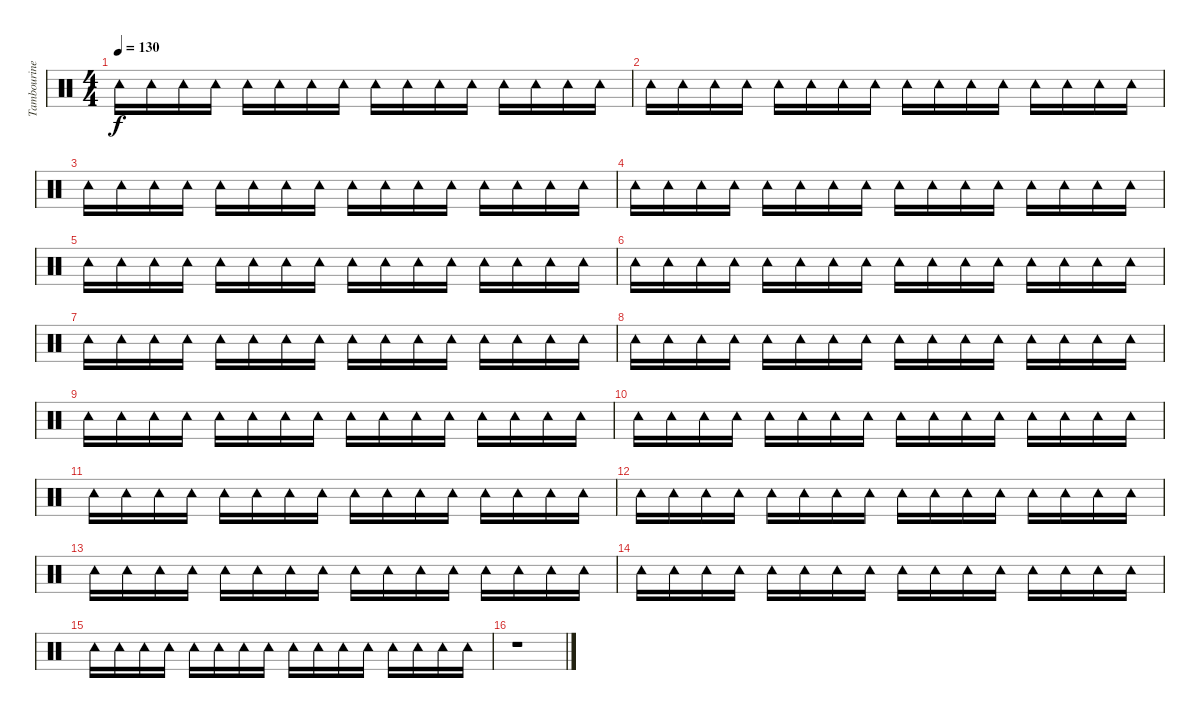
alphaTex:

\track ("Tambourine" "Tambourine") {instrument percussion}
\staff {score}
\articulation defaults
\ts (4 4)
\tempo 130
\clef neutral
\ks c "Tambourine (hit)".16{dy f} "Tambourine (hit)".16 "Tambourine (hit)".16 "Tambourine (hit)".16 "Tambourine (hit)".16 "Tambourine (hit)".16 "Tambourine (hit)".16 "Tambourine (hit)".16 "Tambourine (hit)".16 "Tambourine (hit)".16 "Tambourine (hit)".16 "Tambourine (hit)".16 "Tambourine (hit)".16 "Tambourine (hit)".16 "Tambourine (hit)".16 "Tambourine (hit)".16
|
"Tambourine (hit)".16 "Tambourine (hit)".16 "Tambourine (hit)".16 "Tambourine (hit)".16 "Tambourine (hit)".16 "Tambourine (hit)".16 "Tambourine (hit)".16 "Tambourine (hit)".16 "Tambourine (hit)".16 "Tambourine (hit)".16 "Tambourine (hit)".16 "Tambourine (hit)".16 "Tambourine (hit)".16 "Tambourine (hit)".16 "Tambourine (hit)".16 "Tambourine (hit)".16 |
"Tambourine (hit)".16 "Tambourine (hit)".16 "Tambourine (hit)".16 "Tambourine (hit)".16 "Tambourine (hit)".16 "Tambourine (hit)".16 "Tambourine (hit)".16 "Tambourine (hit)".16 "Tambourine (hit)".16 "Tambourine (hit)".16 "Tambourine (hit)".16 "Tambourine (hit)".16 "Tambourine (hit)".16 "Tambourine (hit)".16 "Tambourine (hit)".16 "Tambourine (hit)".16 |
"Tambourine (hit)".16 "Tambourine (hit)".16 "Tambourine (hit)".16 "Tambourine (hit)".16 "Tambourine (hit)".16 "Tambourine (hit)".16 "Tambourine (hit)".16 "Tambourine (hit)".16 "Tambourine (hit)".16 "Tambourine (hit)".16 "Tambourine (hit)".16 "Tambourine (hit)".16 "Tambourine (hit)".16 "Tambourine (hit)".16 "Tambourine (hit)".16 "Tambourine (hit)".16 |
"Tambourine (hit)".16 "Tambourine (hit)".16 "Tambourine (hit)".16 "Tambourine (hit)".16 "Tambourine (hit)".16 "Tambourine (hit)".16 "Tambourine (hit)".16 "Tambourine (hit)".16 "Tambourine (hit)".16 "Tambourine (hit)".16 "Tambourine (hit)".16 "Tambourine (hit)".16 "Tambourine (hit)".16 "Tambourine (hit)".16 "Tambourine (hit)".16 "Tambourine (hit)".16 |
"Tambourine (hit)".16 "Tambourine (hit)".16 "Tambourine (hit)".16 "Tambourine (hit)".16 "Tambourine (hit)".16 "Tambourine (hit)".16 "Tambourine (hit)".16 "Tambourine (hit)".16 "Tambourine (hit)".16 "Tambourine (hit)".16 "Tambourine (hit)".16 "Tambourine (hit)".16 "Tambourine (hit)".16 "Tambourine (hit)".16 "Tambourine (hit)".16 "Tambourine (hit)".16 |
"Tambourine (hit)".16 "Tambourine (hit)".16 "Tambourine (hit)".16 "Tambourine (hit)".16 "Tambourine (hit)".16 "Tambourine (hit)".16 "Tambourine (hit)".16 "Tambourine (hit)".16 "Tambourine (hit)".16 "Tambourine (hit)".16 "Tambourine (hit)".16 "Tambourine (hit)".16 "Tambourine (hit)".16 "Tambourine (hit)".16 "Tambourine (hit)".16 "Tambourine (hit)".16 |
"Tambourine (hit)".16 "Tambourine (hit)".16 "Tambourine (hit)".16 "Tambourine (hit)".16 "Tambourine (hit)".16 "Tambourine (hit)".16 "Tambourine (hit)".16 "Tambourine (hit)".16 "Tambourine (hit)".16 "Tambourine (hit)".16 "Tambourine (hit)".16 "Tambourine (hit)".16 "Tambourine (hit)".16 "Tambourine (hit)".16 "Tambourine (hit)".16 "Tambourine (hit)".16 |
"Tambourine (hit)".16 "Tambourine (hit)".16 "Tambourine (hit)".16 "Tambourine (hit)".16 "Tambourine (hit)".16 "Tambourine (hit)".16 "Tambourine (hit)".16 "Tambourine (hit)".16 "Tambourine (hit)".16 "Tambourine (hit)".16 "Tambourine (hit)".16 "Tambourine (hit)".16 "Tambourine (hit)".16 "Tambourine (hit)".16 "Tambourine (hit)".16 "Tambourine (hit)".16 |
"Tambourine (hit)".16 "Tambourine (hit)".16 "Tambourine (hit)".16 "Tambourine (hit)".16 "Tambourine (hit)".16 "Tambourine (hit)".16 "Tambourine (hit)".16 "Tambourine (hit)".16 "Tambourine (hit)".16 "Tambourine (hit)".16 "Tambourine (hit)".16 "Tambourine (hit)".16 "Tambourine (hit)".16 "Tambourine (hit)".16 "Tambourine (hit)".16 "Tambourine (hit)".16 |
"Tambourine (hit)".16 "Tambourine (hit)".16 "Tambourine (hit)".16 "Tambourine (hit)".16 "Tambourine (hit)".16 "Tambourine (hit)".16 "Tambourine (hit)".16 "Tambourine (hit)".16 "Tambourine (hit)".16 "Tambourine (hit)".16 "Tambourine (hit)".16 "Tambourine (hit)".16 "Tambourine (hit)".16 "Tambourine (hit)".16 "Tambourine (hit)".16 "Tambourine (hit)".16 |
"Tambourine (hit)".16 "Tambourine (hit)".16 "Tambourine (hit)".16 "Tambourine (hit)".16 "Tambourine (hit)".16 "Tambourine (hit)".16 "Tambourine (hit)".16 "Tambourine (hit)".16 "Tambourine (hit)".16 "Tambourine (hit)".16 "Tambourine (hit)".16 "Tambourine (hit)".16 "Tambourine (hit)".16 "Tambourine (hit)".16 "Tambourine (hit)".16 "Tambourine (hit)".16 |
"Tambourine (hit)".16 "Tambourine (hit)".16 "Tambourine (hit)".16 "Tambourine (hit)".16 "Tambourine (hit)".16 "Tambourine (hit)".16 "Tambourine (hit)".16 "Tambourine (hit)".16 "Tambourine (hit)".16 "Tambourine (hit)".16 "Tambourine (hit)".16 "Tambourine (hit)".16 "Tambourine (hit)".16 "Tambourine (hit)".16 "Tambourine (hit)".16 "Tambourine (hit)".16 |
"Tambourine (hit)".16 "Tambourine (hit)".16 "Tambourine (hit)".16 "Tambourine (hit)".16 "Tambourine (hit)".16 "Tambourine (hit)".16 "Tambourine (hit)".16 "Tambourine (hit)".16 "Tambourine (hit)".16 "Tambourine (hit)".16 "Tambourine (hit)".16 "Tambourine (hit)".16 "Tambourine (hit)".16 "Tambourine (hit)".16 "Tambourine (hit)".16 "Tambourine (hit)".16 |
"Tambourine (hit)".16 "Tambourine (hit)".16 "Tambourine (hit)".16 "Tambourine (hit)".16 "Tambourine (hit)".16 "Tambourine (hit)".16 "Tambourine (hit)".16 "Tambourine (hit)".16 "Tambourine (hit)".16 "Tambourine (hit)".16 "Tambourine (hit)".16 "Tambourine (hit)".16 "Tambourine (hit)".16 "Tambourine (hit)".16 "Tambourine (hit)".16 "Tambourine (hit)".16 |
r.1
